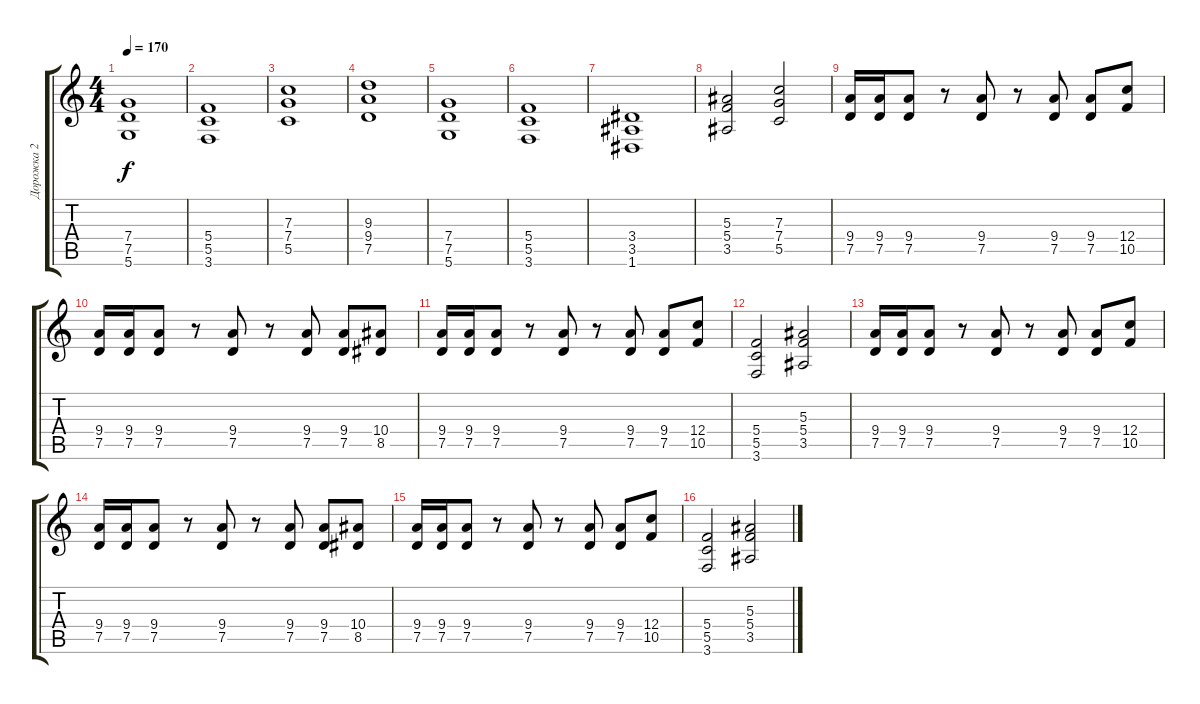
\track ("Дорожка 2" "Дорожка 2") {instrument distortionguitar}
\staff {score tabs}
\tuning (D4 A3 F3 C3 G2 D2) {hide}
\ts (4 4)
\tempo 170
\clef g2
\ks c
(7.4 7.5 5.6).1{dy f} |
(5.4 5.5 3.6).1 |
(7.3 7.4 5.5).1 |
(9.3 9.4 7.5).1 |
(7.4 7.5 5.6).1 |
(5.4 5.5 3.6).1 |
(3.4 3.5 1.6).1 |
(5.3 5.4 3.5).2 (7.3 7.4 5.5).2 |
(9.4 7.5).16 (9.4 7.5).16 (9.4 7.5).8 r.8 (9.4 7.5).8 r.8 (9.4 7.5).8 (9.4 7.5).8 (12.4 10.5).8 |
(9.4 7.5).16 (9.4 7.5).16 (9.4 7.5).8 r.8 (9.4 7.5).8 r.8 (9.4 7.5).8 (9.4 7.5).8 (10.4 8.5).8 |
(9.4 7.5).16 (9.4 7.5).16 (9.4 7.5).8 r.8 (9.4 7.5).8 r.8 (9.4 7.5).8 (9.4 7.5).8 (12.4 10.5).8 |
(5.4 5.5 3.6).2 (5.3 5.4 3.5).2 |
(9.4 7.5).16 (9.4 7.5).16 (9.4 7.5).8 r.8 (9.4 7.5).8 r.8 (9.4 7.5).8 (9.4 7.5).8 (12.4 10.5).8 |
(9.4 7.5).16 (9.4 7.5).16 (9.4 7.5).8 r.8 (9.4 7.5).8 r.8 (9.4 7.5).8 (9.4 7.5).8 (10.4 8.5).8 |
(9.4 7.5).16 (9.4 7.5).16 (9.4 7.5).8 r.8 (9.4 7.5).8 r.8 (9.4 7.5).8 (9.4 7.5).8 (12.4 10.5).8 |
(5.4 5.5 3.6).2 (5.3 5.4 3.5).2
